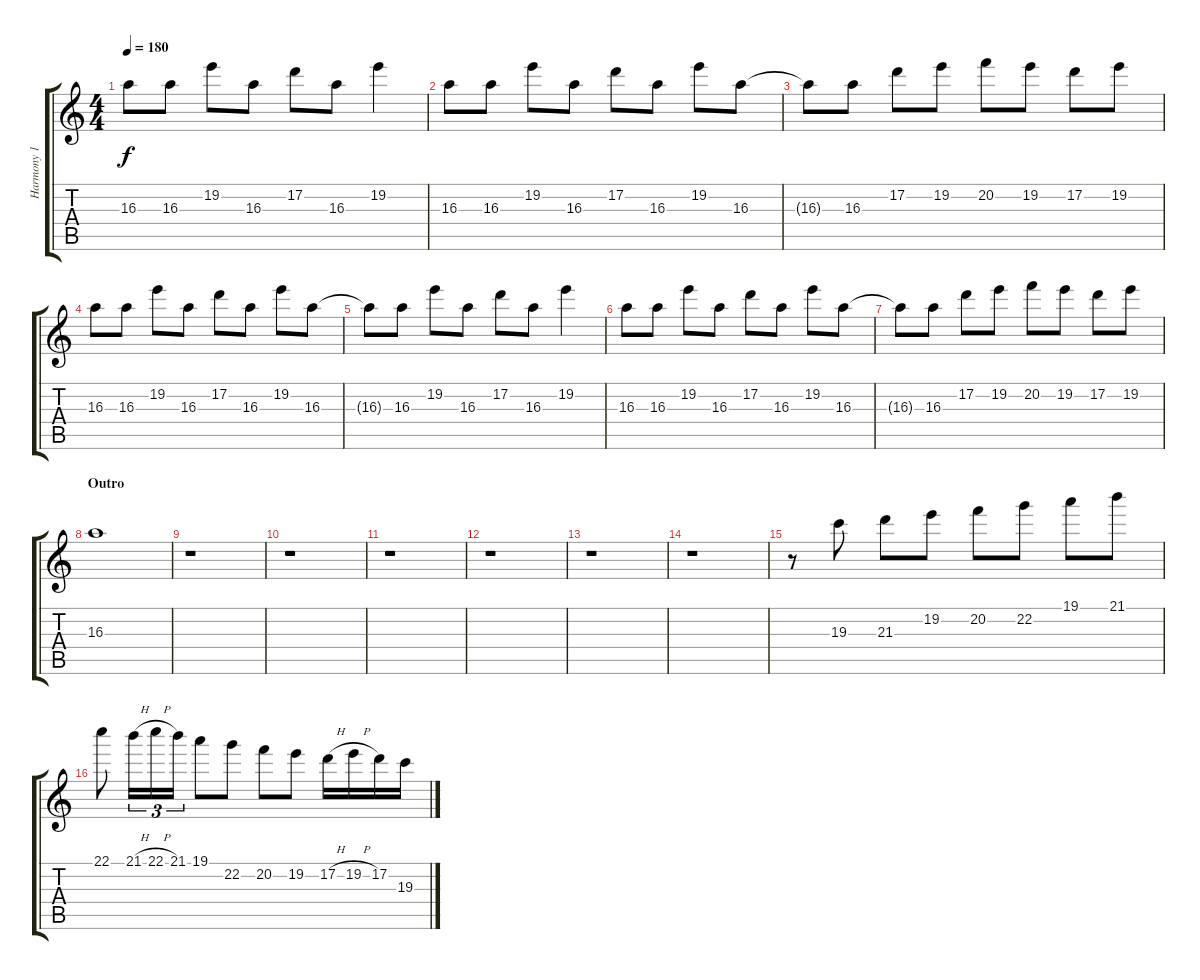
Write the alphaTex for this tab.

\track ("Harmony 1" "Harmony 1") {instrument overdrivenguitar}
\staff {score tabs}
\tuning (D4 A3 F3 C3 G2 C2) {hide}
\ts (4 4)
\tempo 180
\clef g2
\ks aminor
16.3{t}.8{dy f} 16.3.8 19.2.8 16.3.8 17.2.8 16.3.8 19.2.4 |
16.3.8 16.3.8 19.2.8 16.3.8 17.2.8 16.3.8 19.2.8 16.3.8 |
16.3{t}.8 16.3.8 17.2.8 19.2.8 20.2.8 19.2.8 17.2.8 19.2.8 |
16.3.8 16.3.8 19.2.8 16.3.8 17.2.8 16.3.8 19.2.8 16.3.8 |
16.3{t}.8 16.3.8 19.2.8 16.3.8 17.2.8 16.3.8 19.2.4 |
16.3.8 16.3.8 19.2.8 16.3.8 17.2.8 16.3.8 19.2.8 16.3.8 |
16.3{t}.8 16.3.8 17.2.8 19.2.8 20.2.8 19.2.8 17.2.8 19.2.8 |
\section ("" "Outro")
16.3.1 |
r.1 |
r.1 |
r.1 |
r.1 |
r.1 |
r.1 |
r.8 19.3.8 21.3.8 19.2.8 20.2.8 22.2.8 19.1.8 21.1.8 |
22.1.8 21.1{h}.16{tu (3 2)} 22.1{h}.16{tu (3 2)} 21.1.16{tu (3 2)} 19.1.8 22.2.8 20.2.8 19.2.8 17.2{h}.16 19.2{h}.16 17.2.16 19.3.16
